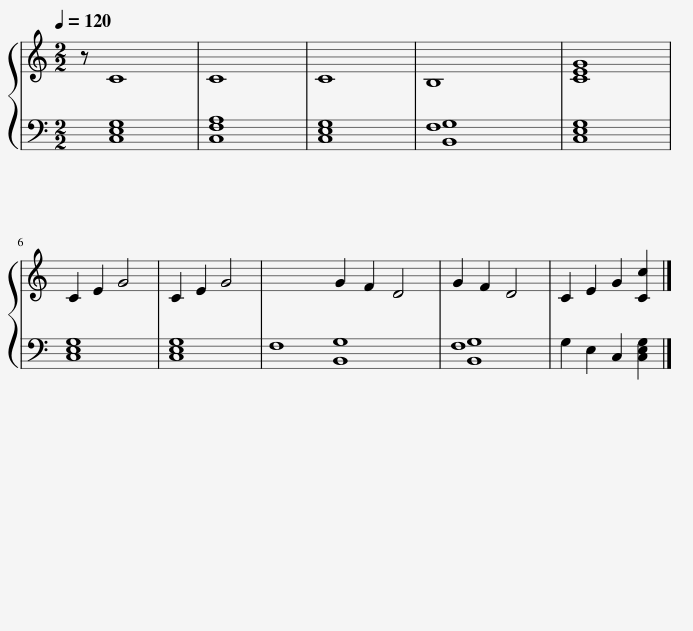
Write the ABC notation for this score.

X:1
%%score { 1 | ( 2 3 4 ) }
L:1/8
Q:1/4=120
M:2/2
I:linebreak $
K:C
V:1 treble
V:2 bass
V:3 bass
V:4 bass
V:1
 z C8 | C8 | C8 | B,8 | [CEG]8 |$ %5
 C2 E2 G4 | C2 E2 G4 |[I:staff +1] F,8 G,8 |[I:staff -1] G2 F2 D4 | C2 E2 G2 [Cc]2 |] %10
V:2
 x [C,E,G,]8 | [F,A,]8 | [C,E,G,]8 | G,8 | [C,E,G,]8 |$ %5
 [C,E,G,]8 | [C,E,G,]8 | x8[I:staff -1] G2 F2 D4 |[I:staff +1] G,8 | G,2 E,2 C,2 [C,E,G,]2 |] %10
V:3
 x9 | C,8 | x8 | F,8 | x8 |$ %5
 x8 | x8 | x8 B,,8 | F,8 | x8 |] %10
V:4
 x9 | x8 | x8 | B,,8 | x8 |$ %5
 x8 | x8 | x16 | B,,8 | x8 |] %10
